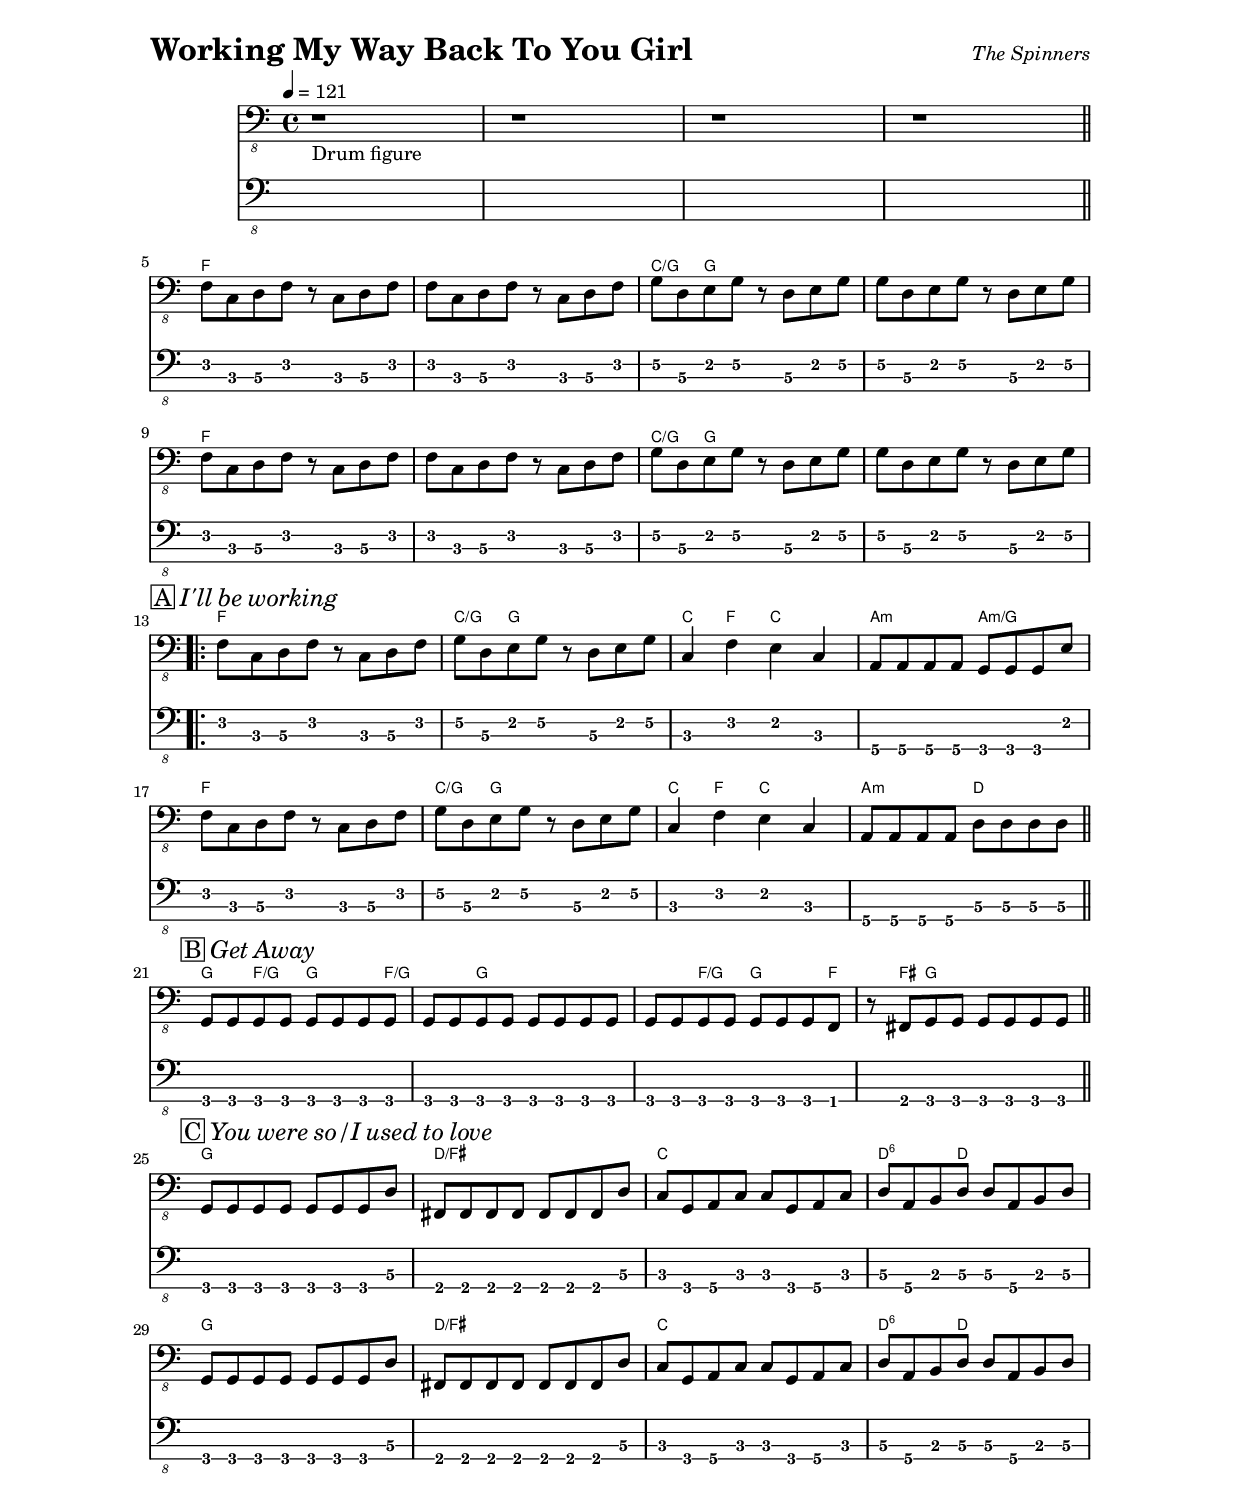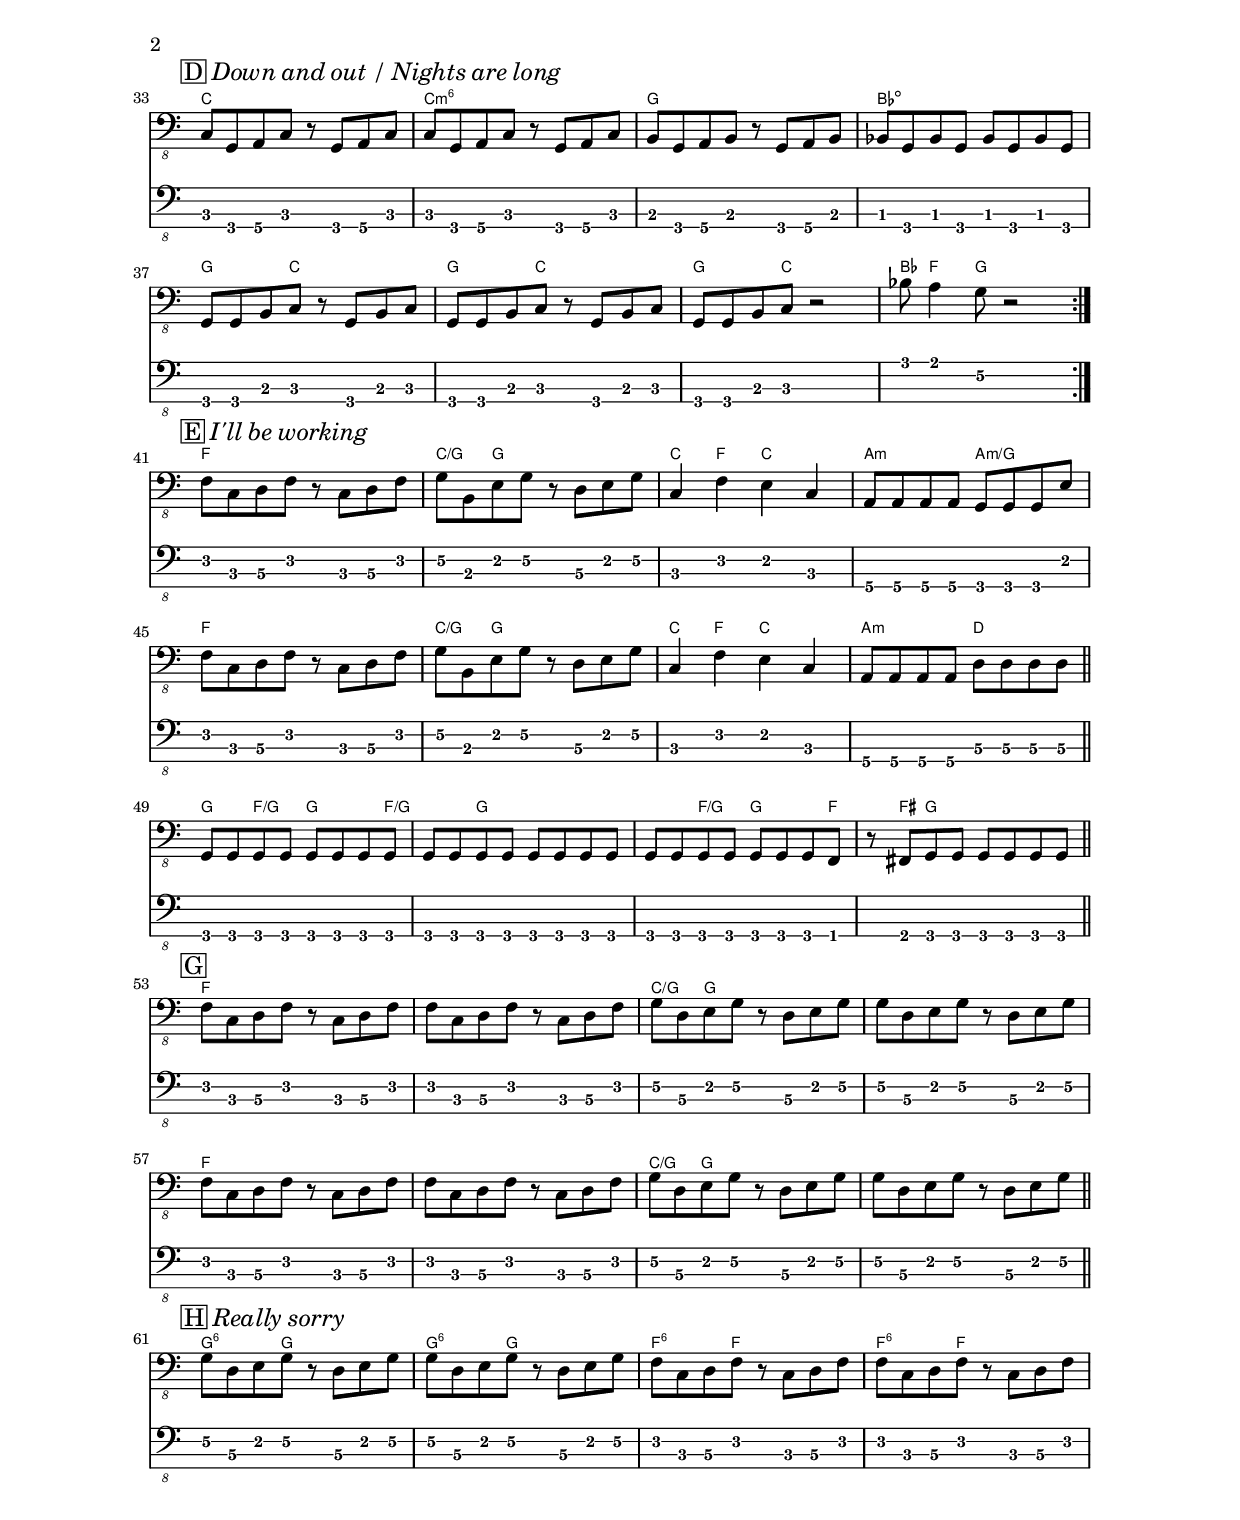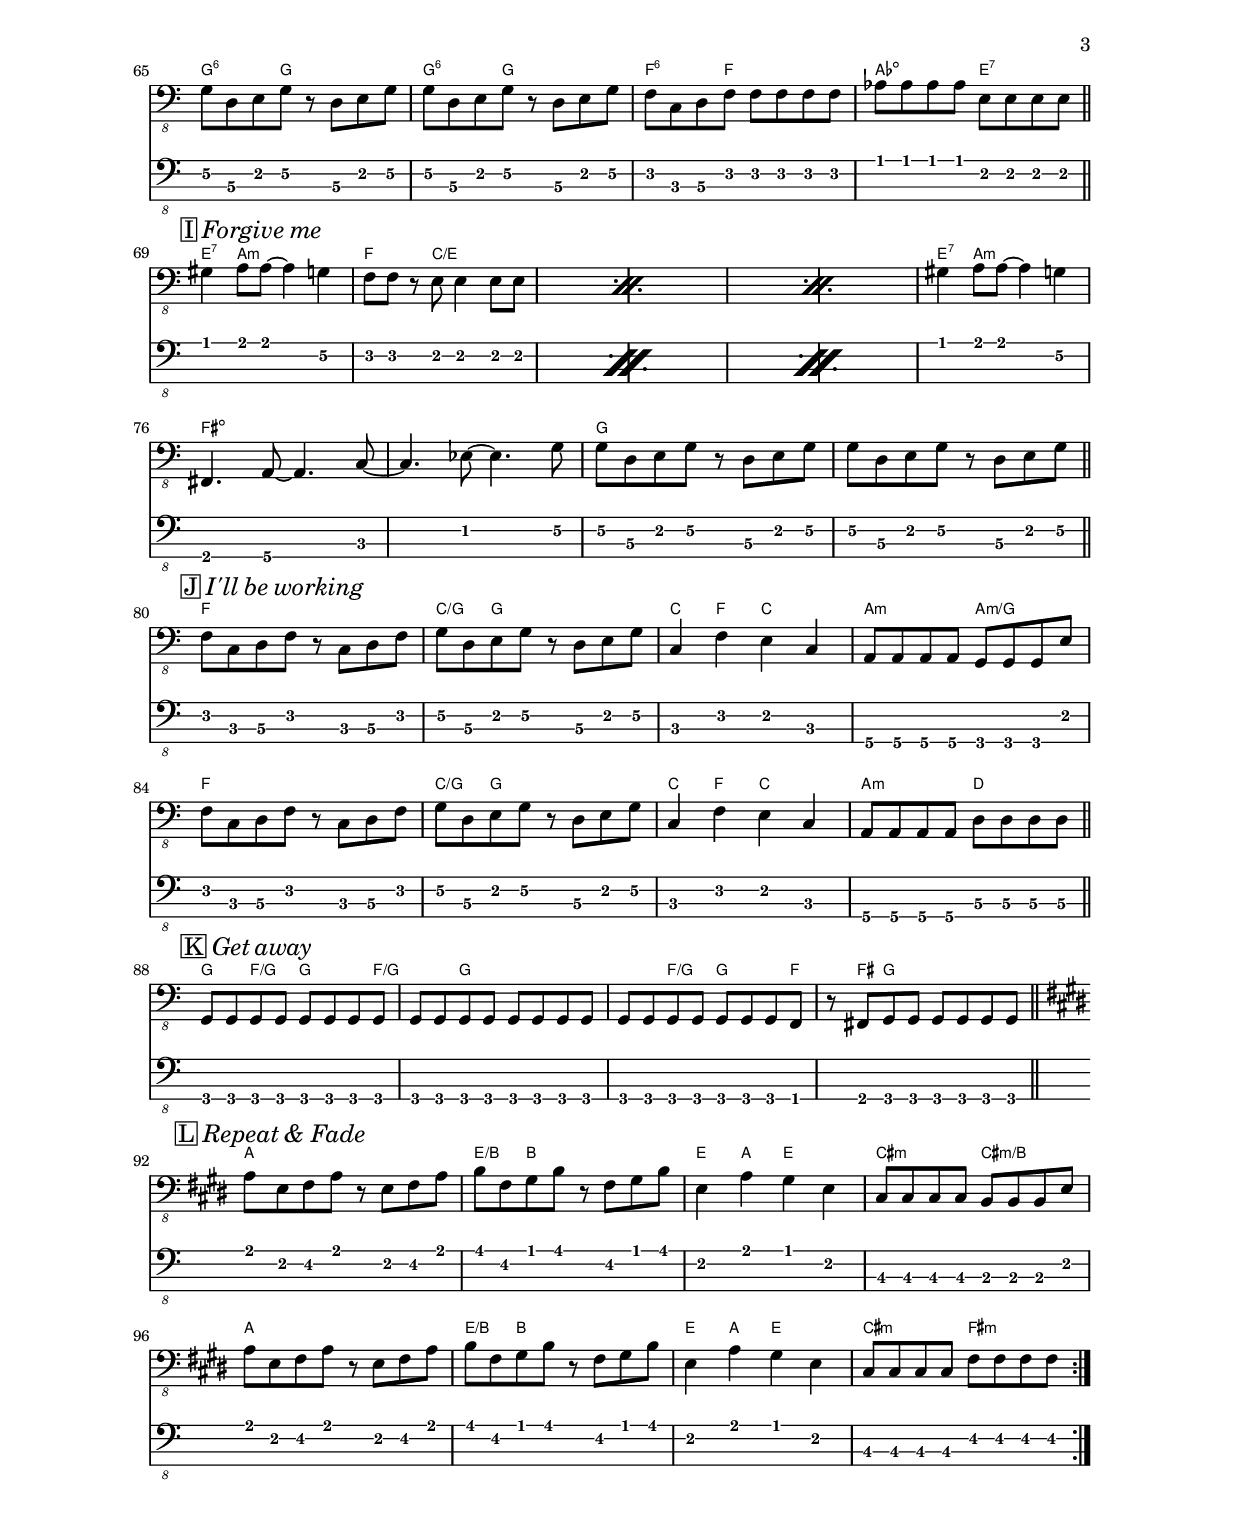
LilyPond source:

% LilyBin

\version "2.18.0"
\include "english.ly"

\header {
  piece = \markup { \fontsize #4 \bold "Working My Way Back To You Girl" }
  opus = \markup { \italic "The	Spinners" }
}

\paper { 
  left-margin = 1.0 \in
  right-margin = 1.0 \in
  top-margin = 1.0 \in
  bottom-margin = 1.0 \in
}

#(set-global-staff-size 17)

cbreak = { 
  \break
} 
sbreak = { \break }


global = {
  \time 4/4
  \tempo 4 = 121
}

my_notes = \relative c {
  \clef "bass_8"
  \key c \major
  
  %% 1
  r1-"Drum figure" | r1 | r1 | r1 \bar "||" 
  
  %% 5
  \sbreak
  f,8 c d f r c d f | f c d f r c d f | g8 d e g r d e g | g d e g r d e g |
  \cbreak
  f8 c d f r c d f | f c d f r c d f | g8 d e g r d e g | g d e g r d e g |
  
  %% 13 
  \sbreak
  \repeat volta 2 {
    
    f8 \mark \markup { \box A \italic {I'll be working} }
    c d f r c d f | g8 d e g r d e g | c,4 f e c | a8 a a a g g g e' |
    
    %% 17
    \cbreak
    f8 c d f r c d f | g8 d e g r d e g | c,4 f e c | a8 a a a d d d d \bar "||"
    
    %% 21
    \sbreak
    \mark \markup { \box B \italic {Get Away} }
    g,8 g g g g g g g | g g g g g g g g | g g g g g g g f | r8 fs g g g g g g \bar "||"
    
    %% 25
    \sbreak
    \mark \markup { \box C \italic {You were so/I used to love} }
    g8 g g g g g g d' | fs, fs fs fs fs fs fs d' | c g a c c g a c | d a b d d a b d |
    
    %% 29
    \cbreak
    g,8 g g g g g g d' | fs, fs fs fs fs fs fs d' | c g a c c g a c | d a b d d a b d |
    
    % 33
    \sbreak
     \mark \markup { \box D \italic {Down and out / Nights are long} }
    c8 g a c r g a c | c g a c r g a c | b g a b r g a b | bf g bf g bf g bf g |
    
    %% 37
    \cbreak
    g g b c r g b c | g g b c r g b c | g g b c r2 | bf'8 a4 g8 r2 |
  }
  
  %% 41
  \sbreak
  \mark \markup { \box E \italic {I'll be working} }
  f8 c d f r c d f | g b, e g r d e g | c,4 f e c | a8 a a a g g g e' |

  %% 45
  \cbreak
  f8 c d f r c d f | g b, e g r d e g | c,4 f e c | a8 a a a d d d d \bar "||"
  
  %% 49
  \cbreak
  g,8 g g g g g g g | g g g g g g g g | g g g g g g g f | r fs g g g g g g \bar "||"
  
  %% 53
  \sbreak
  \mark \markup { \box G }
  f'8 c d f r c d f | f c d f r c d f | g d e g r d e g | g d e g r d e g |  

  %% 57 
  \cbreak
  f8 c d f r c d f | f c d f r c d f | g d e g r d e g | g d e g r d e g \bar "||"  

  %% 61
  \sbreak
  \mark \markup { \box H \italic { Really sorry } }
  g8 d e g r d e g | g8 d e g r d e g | f c d f r c d f | f c d f r c d f |  

  %% 65
  \cbreak
  g8 d e g r d e g | g8 d e g r d e g | f c d f f f f f | af af af af e e e e \bar "||"

  %% 69
  \sbreak
  \mark \markup { \box I \italic { Forgive me } }
  \repeat percent 3 { gs4 a8 a8~ a4 g | f8 f r e8 e4 e8 e8 | }
  gs4 a8 a8~ a4 g  |
  
  %% 76
  \cbreak
  fs,4. a8~ a4. c8~ | c4. ef8~ ef4. g8 | g8 d e g r d e g | g d e g r d e g \bar "||"
  
  %% 80
  \sbreak
  \mark \markup { \box J \italic { I'll be working } }
  f8 c d f r c d f | g8 d e g r d e g | c,4 f e c | a8 a a a g g g e' |

  %% 84
  \cbreak
  f8 c d f r c d f | g8 d e g r d e g | c,4 f e c | a8 a a a d d d d \bar "||"
  
  %% 88 
  \sbreak
  \mark \markup { \box K \italic { Get away } }
  g,8 g g g g g g g | g g g g g g g g | g g g g g g g f | r8 fs g g g g g g \bar "||"
  

  \key e \major

  \sbreak
  \repeat volta 2 {
    %% 92
    a'8 \mark \markup { \box L \italic { Repeat & Fade } }
    e fs a r e fs a | b8 fs gs b r fs gs b | e,4 a gs e | cs8 cs cs cs b b b e |
    
    %% 96
    \cbreak
    a8 e fs a r e fs a | b8 fs gs b r fs gs b | e,4 a gs e | cs8 cs cs cs fs fs fs fs |
  }
  
}

my_chords = \chordmode {
  \set majorSevenSymbol = \markup { maj7 }

  %% 1
  s1 | s1 | s1| s1 |
  
  %% 5
  f1 | s1 | c4/g g s2 | s1 |
  f1 | s1 | c4/g g s2 | s1 |

  \repeat volta 2 {
  
    %% 13
    f1 | c4/g g s2 | c4 f c s | a2:min a2:min/g |
    
    %% 17
    f1 | c4/g g s2 | c4 f c s | a2:min d |
    
    %% 21
    g4 f4/g g4. f8/g | s4 g s2 | s4 f/g g4. f8 | s8 fs8 g4 s2 |
    
    %% 25
    g1 | d/fs | c | d8:6 s8 s8 d8 s2 |
    %% 29
    g1 | d/fs | c | d8:6 s8 s8 d8 s2 |
  
    %% 33
    c1 | c:min6 | g | bf:dim |
    %% 37
    g4.  c8 s2 | g4.  c8 s2 | g4.  c8 s2 | bf8 f4 g8 s2 |
  }
  
  %% 41
  f1 | c4/g g2. | c4 f c2 | a2:min a2:min/g | 

  %% 45
  f1 | c4/g g2. | c4 f c2 | a2:min d2 | 
  
  %% 49
  g4 f/g g4. f8/g | s4 g2. | s4 f/g g4. f8 | s8 fs g2. | 
  
  %% 53
  f1 | s1 | c4/g g2. | s1 |
  
  %% 57
  f1 | s1 | c4/g g2. | s1 |
  
  %% 61
  g4.:6 g8 s2 | g4.:6 g8 s2 | f4.:6 f8 s2 | f4.:6 f8 s2 |
  
  %% 66
  g4.:6 g8 s2 | g4.:6 g8 s2 | f4.:6 f8 s2 | af2:dim e2:7 |
  
  %% 69
  \repeat percent 3 { e4:7 a:min s2 | f4. c8/e s2 } 
  e4:7 a:min s2 |
  
  %% 76
  fs1:dim | s1 | g1 | s1 |
  
  %% 80
  f1 | c4/g g s2 | c4 f c s | a2:min a2:min/g |
  
  %% 84
  f1 | c4/g g s2 | c4 f c s | a2:min d |

  %% 88
  g4 f4/g g4. f8/g | s4 g s2 | s4 f/g g4. f8 | s8 fs8 g4 s2 |
  
  \key e \major

  \sbreak
  \repeat volta 2 {
    %% 92
    a1 | e4/b b s2 | e4 a e s | cs2:min cs2:min/b |
    
    %% 96
    a1 | e4/b b s2 | e4 a e s | cs2:min fs2:min |
  }  

}

ticktock = \drummode {
}


my_music = <<
  \new ChordNames {
    \set ChordNames.midiInstrument = "percussive organ"
    \set ChordNames.midiMaximumVolume = #0.4
    \set chordChanges = ##t
    \global
    \my_chords
  }
  \new Staff {
    \set Staff.midiInstrument = #"electric bass (finger)"
    \set Staff.midiMinimumVolume = #0.7
    \set Staff.midiMaximumVolume = #0.95
    \global
    \my_notes
  }
  \tag #'scoreOnly
  \new TabStaff
    \with { stringTunings = #bass-tuning } 
  { 
    \set TabStaff.minimumFret = #1
    \set TabStaff.restrainOpenStrings = ##t
    \global
    \my_notes
  }
  \tag #'midiOnly
  \new DrumStaff = TickTock <<
    \new DrumVoice = "ticktock" {
      \set DrumStaff.instrumentName = "TickTock"
      \set DrumStaff.midiMaximumVolume = #0.7
      \global
      \ticktock
    }
  >>
>>
  
\score {
  \removeWithTag #'midiOnly \my_music
  \layout {
    \context {
      \Score
        \override StringNumber #'stencil = ##f
        \override ChordName.font-size = -2
    }
  }
}

\score {
  \removeWithTag #'scoreOnly \unfoldRepeats \my_music
  \midi {}
}
